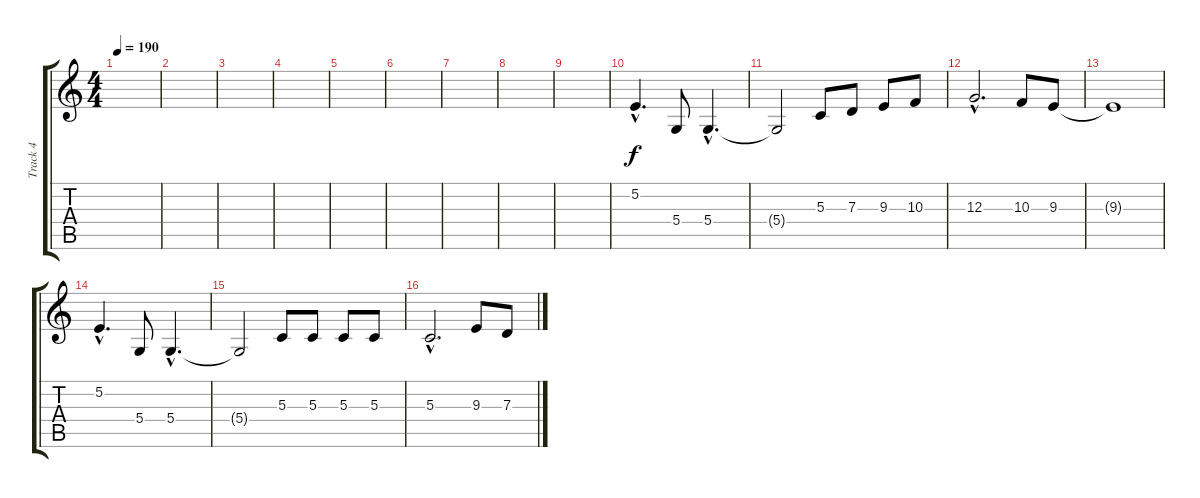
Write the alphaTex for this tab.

\track ("Track 4" "Track 4") {instrument sitar}
\staff {score tabs}
\tuning (E4 B3 G3 D3 A2 E2) {hide}
\ts (4 4)
\tempo 190
\clef g2
\ks c
|
|
|
|
|
|
|
|
|
5.2{hac}.4{d} 5.4.8 5.4{hac}.4{d} |
5.4{t}.2 5.3.8 7.3.8 9.3.8 10.3.8 |
12.3{hac}.2{d} 10.3.8 9.3.8 |
9.3{t}.1 |
5.2{hac}.4{d} 5.4.8 5.4{hac}.4{d} |
5.4{t}.2 5.3.8 5.3.8 5.3.8 5.3.8 |
5.3{hac}.2{d} 9.3.8 7.3.8
